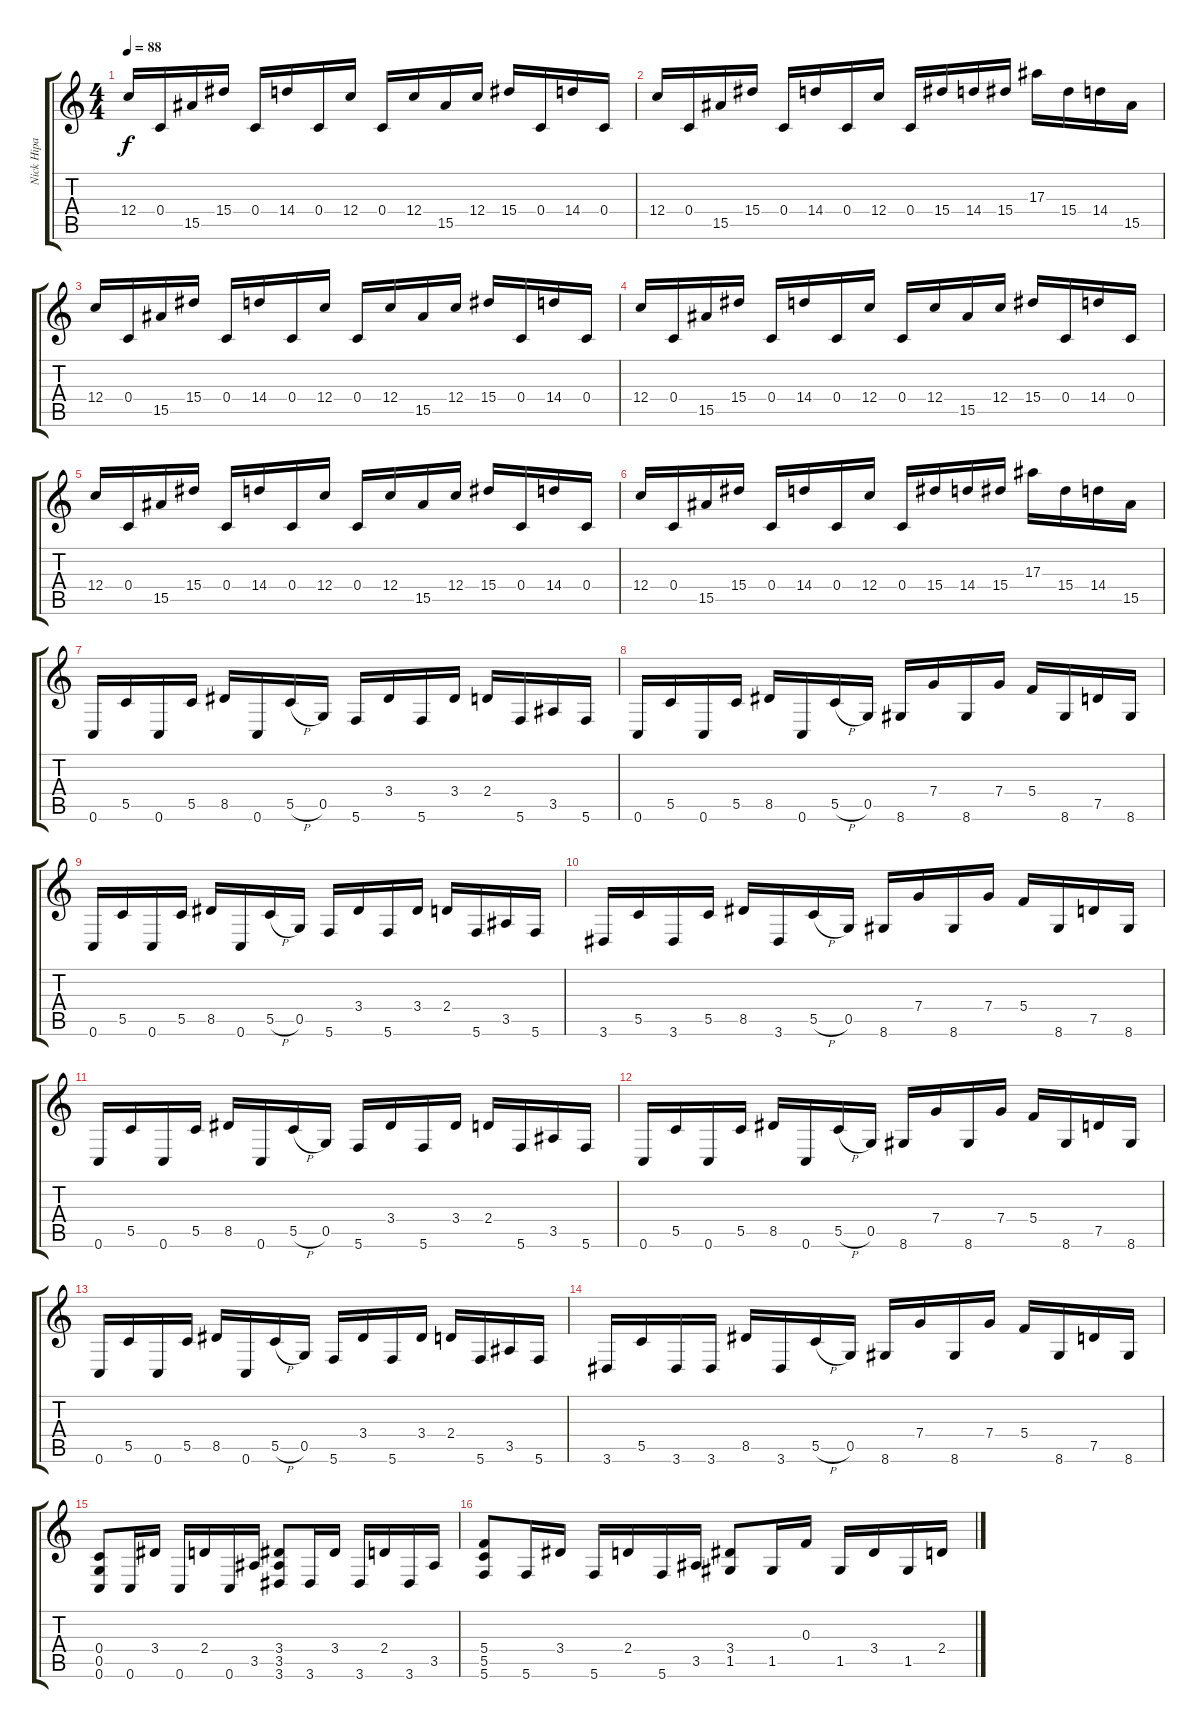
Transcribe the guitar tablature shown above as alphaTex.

\track ("Nick Hipa" "Nick Hipa") {instrument distortionguitar}
\staff {score tabs}
\tuning (D4 A3 F3 C3 G2 C2) {hide}
\ts (4 4)
\tempo 88
\clef g2
\ks c
12.4.16{dy f} 0.4.16 15.5.16 15.4.16 0.4.16 14.4.16 0.4.16 12.4.16 0.4.16 12.4.16 15.5.16 12.4.16 15.4.16 0.4.16 14.4.16 0.4.16 |
12.4.16 0.4.16 15.5.16 15.4.16 0.4.16 14.4.16 0.4.16 12.4.16 0.4.16 15.4.16 14.4.16 15.4.16 17.3.16 15.4.16 14.4.16 15.5.16 |
12.4.16 0.4.16 15.5.16 15.4.16 0.4.16 14.4.16 0.4.16 12.4.16 0.4.16 12.4.16 15.5.16 12.4.16 15.4.16 0.4.16 14.4.16 0.4.16 |
12.4.16 0.4.16 15.5.16 15.4.16 0.4.16 14.4.16 0.4.16 12.4.16 0.4.16 12.4.16 15.5.16 12.4.16 15.4.16 0.4.16 14.4.16 0.4.16 |
12.4.16 0.4.16 15.5.16 15.4.16 0.4.16 14.4.16 0.4.16 12.4.16 0.4.16 12.4.16 15.5.16 12.4.16 15.4.16 0.4.16 14.4.16 0.4.16 |
12.4.16 0.4.16 15.5.16 15.4.16 0.4.16 14.4.16 0.4.16 12.4.16 0.4.16 15.4.16 14.4.16 15.4.16 17.3.16 15.4.16 14.4.16 15.5.16 |
0.6.16 5.5.16 0.6.16 5.5.16 8.5.16 0.6.16 5.5{h}.16 0.5.16 5.6.16 3.4.16 5.6.16 3.4.16 2.4.16 5.6.16 3.5.16 5.6.16 |
0.6.16 5.5.16 0.6.16 5.5.16 8.5.16 0.6.16 5.5{h}.16 0.5.16 8.6.16 7.4.16 8.6.16 7.4.16 5.4.16 8.6.16 7.5.16 8.6.16 |
0.6.16 5.5.16 0.6.16 5.5.16 8.5.16 0.6.16 5.5{h}.16 0.5.16 5.6.16 3.4.16 5.6.16 3.4.16 2.4.16 5.6.16 3.5.16 5.6.16 |
3.6.16 5.5.16 3.6.16 5.5.16 8.5.16 3.6.16 5.5{h}.16 0.5.16 8.6.16 7.4.16 8.6.16 7.4.16 5.4.16 8.6.16 7.5.16 8.6.16 |
0.6.16 5.5.16 0.6.16 5.5.16 8.5.16 0.6.16 5.5{h}.16 0.5.16 5.6.16 3.4.16 5.6.16 3.4.16 2.4.16 5.6.16 3.5.16 5.6.16 |
0.6.16 5.5.16 0.6.16 5.5.16 8.5.16 0.6.16 5.5{h}.16 0.5.16 8.6.16 7.4.16 8.6.16 7.4.16 5.4.16 8.6.16 7.5.16 8.6.16 |
0.6.16 5.5.16 0.6.16 5.5.16 8.5.16 0.6.16 5.5{h}.16 0.5.16 5.6.16 3.4.16 5.6.16 3.4.16 2.4.16 5.6.16 3.5.16 5.6.16 |
3.6.16 5.5.16 3.6.16 3.6.16 8.5.16 3.6.16 5.5{h}.16 0.5.16 8.6.16 7.4.16 8.6.16 7.4.16 5.4.16 8.6.16 7.5.16 8.6.16 |
(0.4 0.5 0.6).8 0.6.16 3.4.16 0.6.16 2.4.16 0.6.16 3.5.16 (3.4 3.5 3.6).8 3.6.16 3.4.16 3.6.16 2.4.16 3.6.16 3.5.16 |
(5.4 5.5 5.6).8 5.6.16 3.4.16 5.6.16 2.4.16 5.6.16 3.5.16 (3.4 1.5).8 1.5.16 0.3.16 1.5.16 3.4.16 1.5.16 2.4.16
